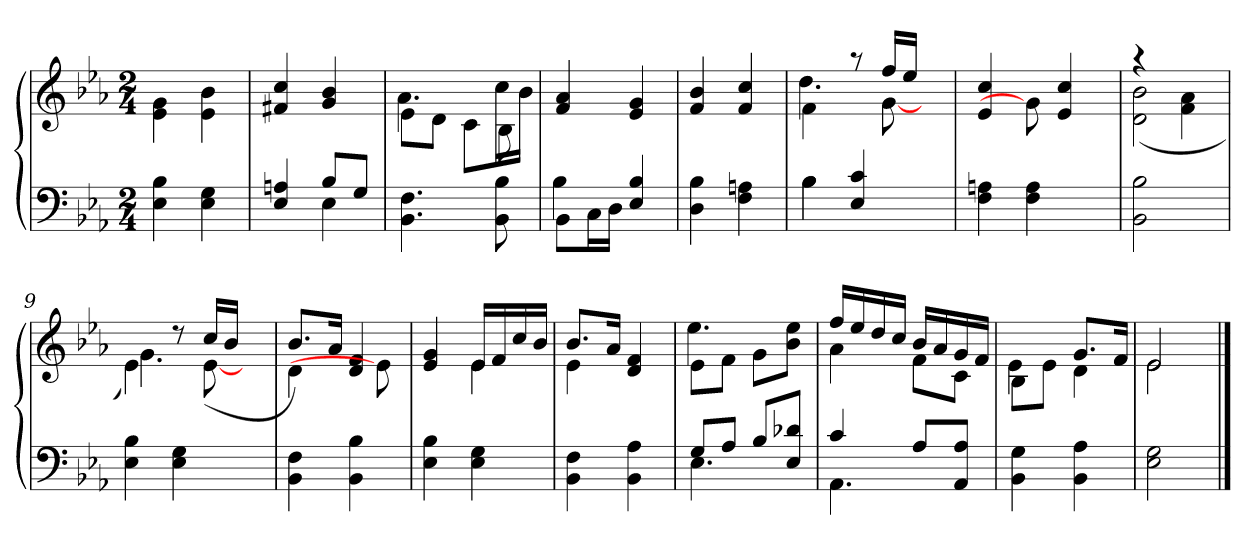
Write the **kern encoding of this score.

**kern	**kern
*part2	*part1
*staff2	*staff1
*clefF4	*clefG2
*k[b-e-a-]	*k[b-e-a-]
*E-:	*E-:
*M2/4	*M2/4
=1	=1
4E-\ 4B-\	4e-\ 4g\
4E-\ 4G\	4e-\ 4b-\
=2	=2
*^	*
4E-/ 4An/	4ryy	4f#X/ 4cc/
8B-/L	4E-\	4g/ 4b-/
8G/J	.	.
*v	*v	*
=3	=3
*	*^
4.BB-\ 4.F\	8e-\L	4.a-\
.	8d\J	.
.	8c\L	.
8BB-\ 8B-\	16cc\L	8B-\
.	16b-\JJ	.
*	*v	*v
=4	=4
*^	*
8BB-\L	4B-\	4f/ 4a-/
16C\L	.	.
16D\JJ	.	.
4E-/ 4B-/	4ryy	4e-/ 4g/
*v	*v	*
=5	=5
4D\ 4B-\	4f/ 4b-/
4F\ 4An\	4f/ 4cc/
=6	=6
*^	*^
4B-\	4B-\	4f\	4.dd\
4E-/ 4c/	4.ryy	8r	.
.	.	16ff/LL	[8g\
.	.	16ee-/JJ	.
8ryy	.	8ryy	8ryy
*v	*v	*	*
*	*v	*v
=7	=7
4F\ 4An\	4e-/ 4cc/
4F\ 4A\	8g\]
.	4e-/ 4cc/
8ryy	.
=8	=8
*	*^
2BB-\ 2B-\	4r	(<2d\ 2b-\
.	4f\ 4a-\	.
!!LO:LB:g=z	!!
=9	=9	=9
4E-\ 4B-\	4e-\)	4.g\
4E-\ 4G\	8r	.
.	16cc/LL	(<[8e-\
.	16b-/JJ	.
8ryy	8ryy	8ryy
=10	=10	=10
4BB-\ 4F\	8.b-/L)	4d\
.	16a-/Jk	.
4BB-\ 4B-\	4d/ 4f/	8e-\]
.	.	8ryy
=11	=11	=11
4E-\ 4B-\	4e-/ 4g/	4ryy
4E-\ 4G\	16e-/LL	4e-\
.	16f/	.
.	16cc/	.
.	16b-/JJ	.
=12	=12	=12
4BB-\ 4F\	8.b-/L	4e-\
.	16a-/Jk	.
4BB-\ 4A-\	4d/ 4f/	4ryy
=13	=13	=13
*^	*	*
8G/L	4.E-\	8e-\L	4.ee-\
8A-/J	.	8f\J	.
8B-/L	.	8g\L	.
8E-/ 8d-X/J	8ryy	8b-\ 8ee-\J	8ryy
=14	=14	=14	=14
4c/	4.AA-\	16ff/LL	4a-\
.	.	16ee-/	.
.	.	16dd/	.
.	.	16cc/JJ	.
8A-/L	.	16b-/LL	8f\L
.	.	16a-/	.
8AA-/ 8A-/J	8ryy	16g/	8c\J
.	.	16f/JJ	.
*v	*v	*	*
=15	=15	=15
4BB-\ 4G\	8B-\L	4e-\
.	8e-\J	.
4BB-\ 4A-\	8.g/L	4d\
.	16f/Jk	.
!!LO:LB:g=z	!!
=16	=16	=16
2E-\ 2G\	2e-/	2e-\
*	*v	*v
==	==
*-	*-
